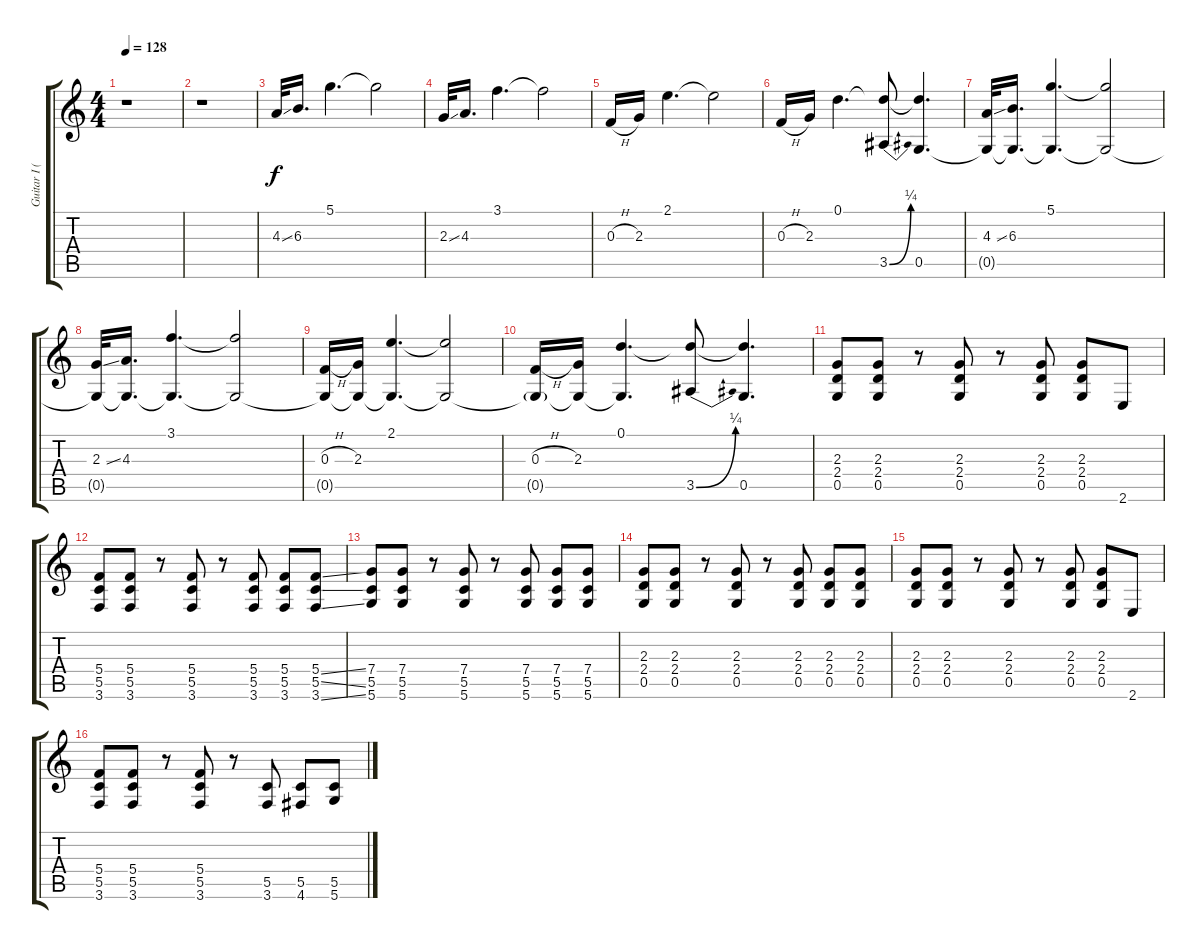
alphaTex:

\track ("Guitar I (D-G-C-F-A-D)" "Guitar I (") {instrument electricguitarclean}
\staff {score tabs}
\tuning (D4 A3 F3 C3 G2 D2) {hide}
\ts (4 4)
\tempo 128
\clef g2
\ks c
r.1{dy f instrument electricguitarclean} |
r.1 |
4.3{ss}.32 6.3.16{d} 5.1.4{d} 5.1{t}.2 |
2.3{ss}.32 4.3.16{d} 3.1.4{d} 3.1{t}.2 |
0.3{h}.16 2.3.16 2.1.4{d} 2.1{t}.2 |
0.3{h}.16 2.3.16 0.1.4{d} (0.1{t} 3.5{be (bend 0 0 60 1)}).8 (0.1{t} 0.5).4{d} |
(4.3{ss} 0.5{t}).32 (6.3 0.5{t}).16{d} (5.1 0.5{t}).4{d} (5.1{t} 0.5{t}).2 |
(2.3{ss} 0.5{t}).32 (4.3 0.5{t}).16{d} (3.1 0.5{t}).4{d} (3.1{t} 0.5{t}).2 |
(0.3{h} 0.5{t}).16 (2.3 0.5{t}).16 (2.1 0.5{t}).4{d} (2.1{t} 0.5{t}).2 |
(0.3{h} 0.5{g t}).16 (2.3 0.5{t}).16 (0.1 0.5{t}).4{d} (0.1{t} 3.5{be (bend 0 0 60 1)}).8 (0.1{t} 0.5).4{d} |
(2.3 2.4 0.5).8 (2.3 2.4 0.5).8 r.8 (2.3 2.4 0.5).8 r.8 (2.3 2.4 0.5).8 (2.3 2.4 0.5).8 2.6.8 |
(5.4 5.5 3.6).8 (5.4 5.5 3.6).8 r.8 (5.4 5.5 3.6).8 r.8 (5.4 5.5 3.6).8 (5.4 5.5 3.6).8 (5.4{ss} 5.5{ss} 3.6{ss}).8 |
(7.4 5.5 5.6).8 (7.4 5.5 5.6).8 r.8 (7.4 5.5 5.6).8 r.8 (7.4 5.5 5.6).8 (7.4 5.5 5.6).8 (7.4 5.5 5.6).8 |
(2.3 2.4 0.5).8 (2.3 2.4 0.5).8 r.8 (2.3 2.4 0.5).8 r.8 (2.3 2.4 0.5).8 (2.3 2.4 0.5).8 (2.3 2.4 0.5).8 |
(2.3 2.4 0.5).8 (2.3 2.4 0.5).8 r.8 (2.3 2.4 0.5).8 r.8 (2.3 2.4 0.5).8 (2.3 2.4 0.5).8 2.6.8 |
(5.4 5.5 3.6).8 (5.4 5.5 3.6).8 r.8 (5.4 5.5 3.6).8 r.8 (5.5 3.6).8 (5.5 4.6).8 (5.5 5.6).8
